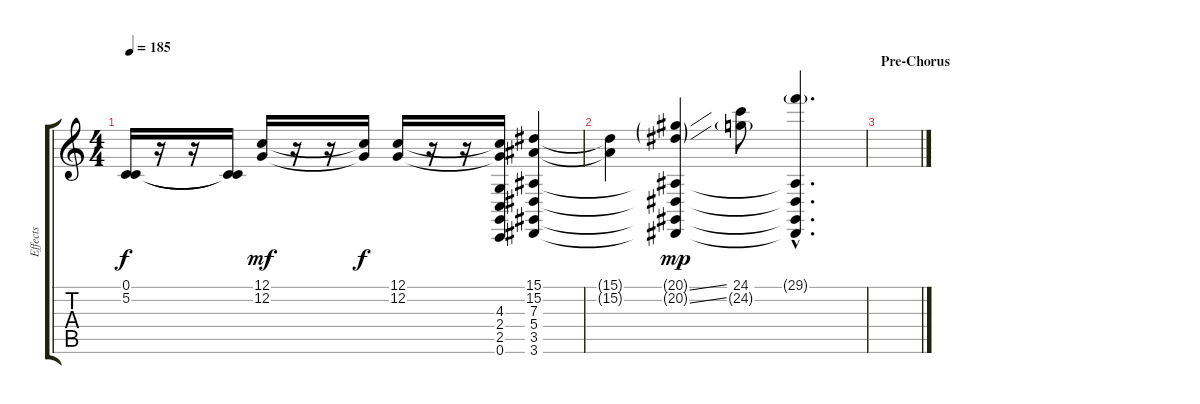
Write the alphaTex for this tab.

\track ("Effects" "Effects") {instrument pad3polysynth}
\staff {score tabs}
\tuning (C4 G3 Eb3 Bb2 F2 C2) {hide}
\ts (4 4)
\tempo 185
\clef g2
\ks c
(0.1 5.2).16{dy f volume 5} r.16 r.16 (0.1{t} 5.2{t}).16 (12.1 12.2).16{dy mf} r.16 r.16 (12.1{t} 12.2{t}).16{dy f} (12.1 12.2).16 r.16 r.16 (12.1{t} 12.2{t} 4.3{t} 2.4{t} 2.5{t} 0.6{t}).16 (15.1 15.2 7.3 5.4 3.5 3.6).4{volume 10} |
(15.1{t} 15.2{t}).4 (20.1{ss g} 20.2{ss g} 7.3{t} 5.4{t} 3.5{t} 3.6{t}).4{dy mp} (24.1 24.2{g}).8 (29.1{g hac} 7.3{hac t} 5.4{hac t} 3.5{hac t} 3.6{hac t}).4{d} |
\section ("" "Pre-Chorus")
